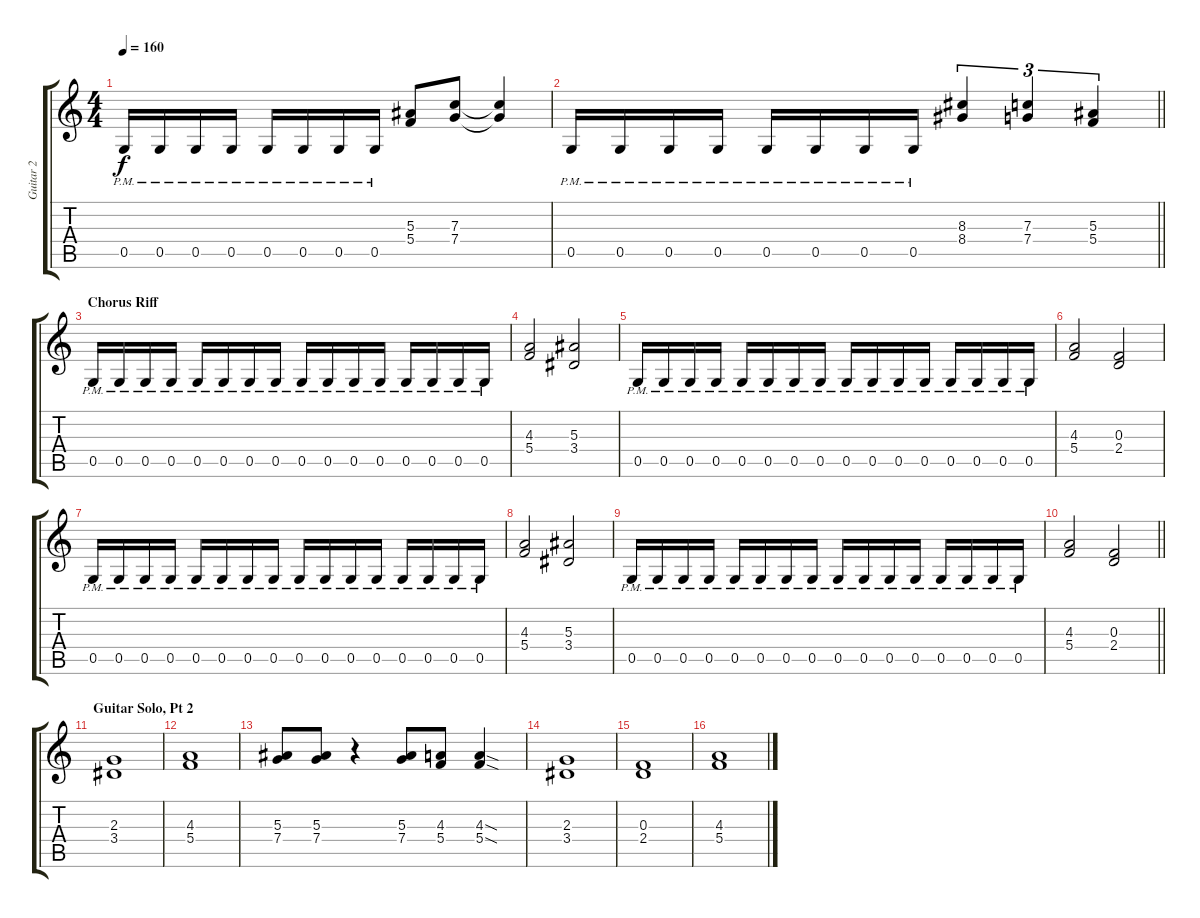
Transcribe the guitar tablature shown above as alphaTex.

\track ("Guitar 2" "Guitar 2") {instrument distortionguitar}
\staff {score tabs}
\tuning (D4 A3 F3 C3 G2 D2) {hide}
\ts (4 4)
\tempo 160
\clef g2
\ks c
0.5{pm}.16{dy f} 0.5{pm}.16 0.5{pm}.16 0.5{pm}.16 0.5{pm}.16 0.5{pm}.16 0.5{pm}.16 0.5{pm}.16 (5.3 5.4).8 (7.3 7.4).8 (7.3{t} 7.4{t}).4 |
\barLineRight lightlight
0.5{pm}.16 0.5{pm}.16 0.5{pm}.16 0.5{pm}.16 0.5{pm}.16 0.5{pm}.16 0.5{pm}.16 0.5{pm}.16 (8.3 8.4).4{tu (3 2)} (7.3 7.4).4{tu (3 2)} (5.3 5.4).4{tu (3 2)} |
\section ("" "Chorus Riff ")
0.5{pm}.16 0.5{pm}.16 0.5{pm}.16 0.5{pm}.16 0.5{pm}.16 0.5{pm}.16 0.5{pm}.16 0.5{pm}.16 0.5{pm}.16 0.5{pm}.16 0.5{pm}.16 0.5{pm}.16 0.5{pm}.16 0.5{pm}.16 0.5{pm}.16 0.5{pm}.16 |
(4.3 5.4).2 (5.3 3.4).2 |
0.5{pm}.16 0.5{pm}.16 0.5{pm}.16 0.5{pm}.16 0.5{pm}.16 0.5{pm}.16 0.5{pm}.16 0.5{pm}.16 0.5{pm}.16 0.5{pm}.16 0.5{pm}.16 0.5{pm}.16 0.5{pm}.16 0.5{pm}.16 0.5{pm}.16 0.5{pm}.16 |
(4.3 5.4).2 (0.3 2.4).2 |
0.5{pm}.16 0.5{pm}.16 0.5{pm}.16 0.5{pm}.16 0.5{pm}.16 0.5{pm}.16 0.5{pm}.16 0.5{pm}.16 0.5{pm}.16 0.5{pm}.16 0.5{pm}.16 0.5{pm}.16 0.5{pm}.16 0.5{pm}.16 0.5{pm}.16 0.5{pm}.16 |
(4.3 5.4).2 (5.3 3.4).2 |
0.5{pm}.16 0.5{pm}.16 0.5{pm}.16 0.5{pm}.16 0.5{pm}.16 0.5{pm}.16 0.5{pm}.16 0.5{pm}.16 0.5{pm}.16 0.5{pm}.16 0.5{pm}.16 0.5{pm}.16 0.5{pm}.16 0.5{pm}.16 0.5{pm}.16 0.5{pm}.16 |
\barLineRight lightlight
(4.3 5.4).2 (0.3 2.4).2 |
\section ("" "Guitar Solo, Pt 2")
(2.3 3.4).1 |
(4.3 5.4).1 |
(5.3 7.4).8 (5.3 7.4).8 r.4 (5.3 7.4).8 (4.3 5.4).8 (4.3{sod} 5.4{sod}).4 |
(2.3 3.4).1 |
(0.3 2.4).1 |
(4.3 5.4).1
